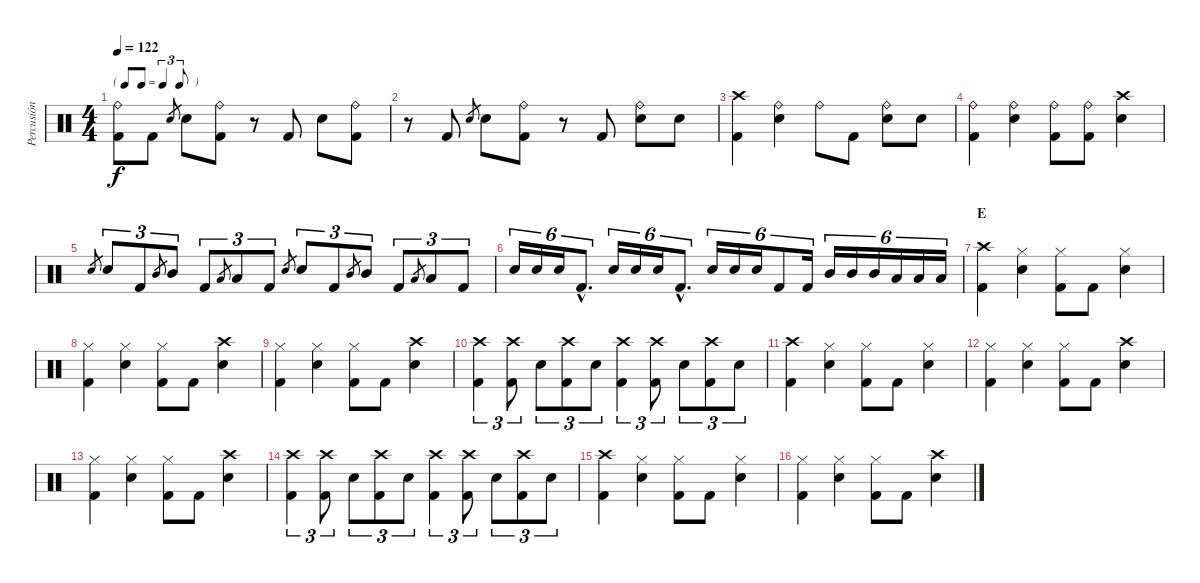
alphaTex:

\track ("Percusión" "Percusión") {instrument percussion}
\staff {score}
\articulation defaults
\ts (4 4)
\tf triplet8th
\tempo 122
\clef neutral
\ks c
("Ride (bell)" "Kick (hit) 2").8{dy f} "Kick (hit) 2".8 "Electric Snare (hit)".8{gr} "Electric Snare (hit)".8 ("Ride (bell)" "Kick (hit) 2").8 r.8 "Kick (hit) 2".8 "Electric Snare (hit)".8 ("Ride (bell)" "Kick (hit) 2").8 |
r.8 "Kick (hit) 2".8 "Electric Snare (hit)".8{gr} "Electric Snare (hit)".8 ("Ride (bell)" "Kick (hit) 2").8 r.8 "Kick (hit) 2".8 ("Ride (bell)" "Electric Snare (hit)").8 "Electric Snare (hit)".8 |
("Crash high (hit)" "Kick (hit) 2").4 ("Ride (bell)" "Electric Snare (hit)").4 "Ride (bell)".8 "Kick (hit) 2".8 ("Ride (bell)" "Electric Snare (hit)").8 "Electric Snare (hit)".8 |
("Ride (bell)" "Kick (hit) 2").4 ("Ride (bell)" "Electric Snare (hit)").4 ("Ride (bell)" "Kick (hit) 2").8 ("Ride (bell)" "Kick (hit) 2").8 ("Crash high (hit)" "Electric Snare (hit)").4 |
"Electric Snare (hit)".8{gr} "Electric Snare (hit)".8{tu (3 2)} "Kick (hit) 2".8{tu (3 2)} "Mid Tom (hit)".8{gr} "Mid Tom (hit)".8{tu (3 2)} "Kick (hit) 2".8{tu (3 2)} "Low Tom (hit)".8{gr} "Low Tom (hit)".8{tu (3 2)} "Kick (hit) 2".8{tu (3 2)} "Electric Snare (hit)".8{gr} "Electric Snare (hit)".8{tu (3 2)} "Kick (hit) 2".8{tu (3 2)} "Mid Tom (hit)".8{gr} "Mid Tom (hit)".8{tu (3 2)} "Kick (hit) 2".8{tu (3 2)} "Low Tom (hit)".8{gr} "Low Tom (hit)".8{tu (3 2)} "Kick (hit) 2".8{tu (3 2)} |
"Electric Snare (hit)".16{tu (6 4)} "Electric Snare (hit)".16{tu (6 4)} "Electric Snare (hit)".16{tu (6 4)} "Kick (hit) 2"{hac}.8{d tu (6 4)} "Electric Snare (hit)".16{tu (6 4)} "Electric Snare (hit)".16{tu (6 4)} "Electric Snare (hit)".16{tu (6 4)} "Kick (hit) 2"{hac}.8{d tu (6 4)} "Electric Snare (hit)".16{tu (6 4)} "Electric Snare (hit)".16{tu (6 4)} "Electric Snare (hit)".16{tu (6 4)} "Kick (hit) 2".8{tu (6 4)} "Kick (hit) 2".16{tu (6 4)} "Mid Tom (hit)".16{tu (6 4)} "Mid Tom (hit)".16{tu (6 4)} "Mid Tom (hit)".16{tu (6 4)} "Low Tom (hit)".16{tu (6 4)} "Low Tom (hit)".16{tu (6 4)} "Low Tom (hit)".16{tu (6 4)} |
\section ("" "E")
("Crash high (hit)" "Kick (hit) 2").4 ("Hi-Hat (closed)" "Electric Snare (hit)").4 ("Hi-Hat (closed)" "Kick (hit) 2").8 "Kick (hit) 2".8 ("Hi-Hat (closed)" "Electric Snare (hit)").4 |
("Hi-Hat (closed)" "Kick (hit) 2").4 ("Hi-Hat (closed)" "Electric Snare (hit)").4 ("Hi-Hat (closed)" "Kick (hit) 2").8 "Kick (hit) 2".8 ("Crash high (hit)" "Electric Snare (hit)").4 |
("Hi-Hat (closed)" "Kick (hit) 2").4 ("Hi-Hat (closed)" "Electric Snare (hit)").4 ("Hi-Hat (closed)" "Kick (hit) 2").8 "Kick (hit) 2".8 ("Crash high (hit)" "Electric Snare (hit)").4 |
("Crash high (hit)" "Kick (hit) 2").4{tu (3 2)} ("Crash high (hit)" "Kick (hit) 2").8{tu (3 2)} "Electric Snare (hit)".8{tu (3 2)} ("Crash high (hit)" "Kick (hit) 2").8{tu (3 2)} "Electric Snare (hit)".8{tu (3 2)} ("Crash high (hit)" "Kick (hit) 2").4{tu (3 2)} ("Crash high (hit)" "Kick (hit) 2").8{tu (3 2)} "Electric Snare (hit)".8{tu (3 2)} ("Crash high (hit)" "Kick (hit) 2").8{tu (3 2)} "Electric Snare (hit)".8{tu (3 2)} |
("Crash high (hit)" "Kick (hit) 2").4 ("Hi-Hat (closed)" "Electric Snare (hit)").4 ("Hi-Hat (closed)" "Kick (hit) 2").8 "Kick (hit) 2".8 ("Hi-Hat (closed)" "Electric Snare (hit)").4 |
("Hi-Hat (closed)" "Kick (hit) 2").4 ("Hi-Hat (closed)" "Electric Snare (hit)").4 ("Hi-Hat (closed)" "Kick (hit) 2").8 "Kick (hit) 2".8 ("Crash high (hit)" "Electric Snare (hit)").4 |
("Hi-Hat (closed)" "Kick (hit) 2").4 ("Hi-Hat (closed)" "Electric Snare (hit)").4 ("Hi-Hat (closed)" "Kick (hit) 2").8 "Kick (hit) 2".8 ("Crash high (hit)" "Electric Snare (hit)").4 |
("Crash high (hit)" "Kick (hit) 2").4{tu (3 2)} ("Crash high (hit)" "Kick (hit) 2").8{tu (3 2)} "Electric Snare (hit)".8{tu (3 2)} ("Crash high (hit)" "Kick (hit) 2").8{tu (3 2)} "Electric Snare (hit)".8{tu (3 2)} ("Crash high (hit)" "Kick (hit) 2").4{tu (3 2)} ("Crash high (hit)" "Kick (hit) 2").8{tu (3 2)} "Electric Snare (hit)".8{tu (3 2)} ("Crash high (hit)" "Kick (hit) 2").8{tu (3 2)} "Electric Snare (hit)".8{tu (3 2)} |
("Crash high (hit)" "Kick (hit) 2").4 ("Hi-Hat (closed)" "Electric Snare (hit)").4 ("Hi-Hat (closed)" "Kick (hit) 2").8 "Kick (hit) 2".8 ("Hi-Hat (closed)" "Electric Snare (hit)").4 |
("Hi-Hat (closed)" "Kick (hit) 2").4 ("Hi-Hat (closed)" "Electric Snare (hit)").4 ("Hi-Hat (closed)" "Kick (hit) 2").8 "Kick (hit) 2".8 ("Crash high (hit)" "Electric Snare (hit)").4
